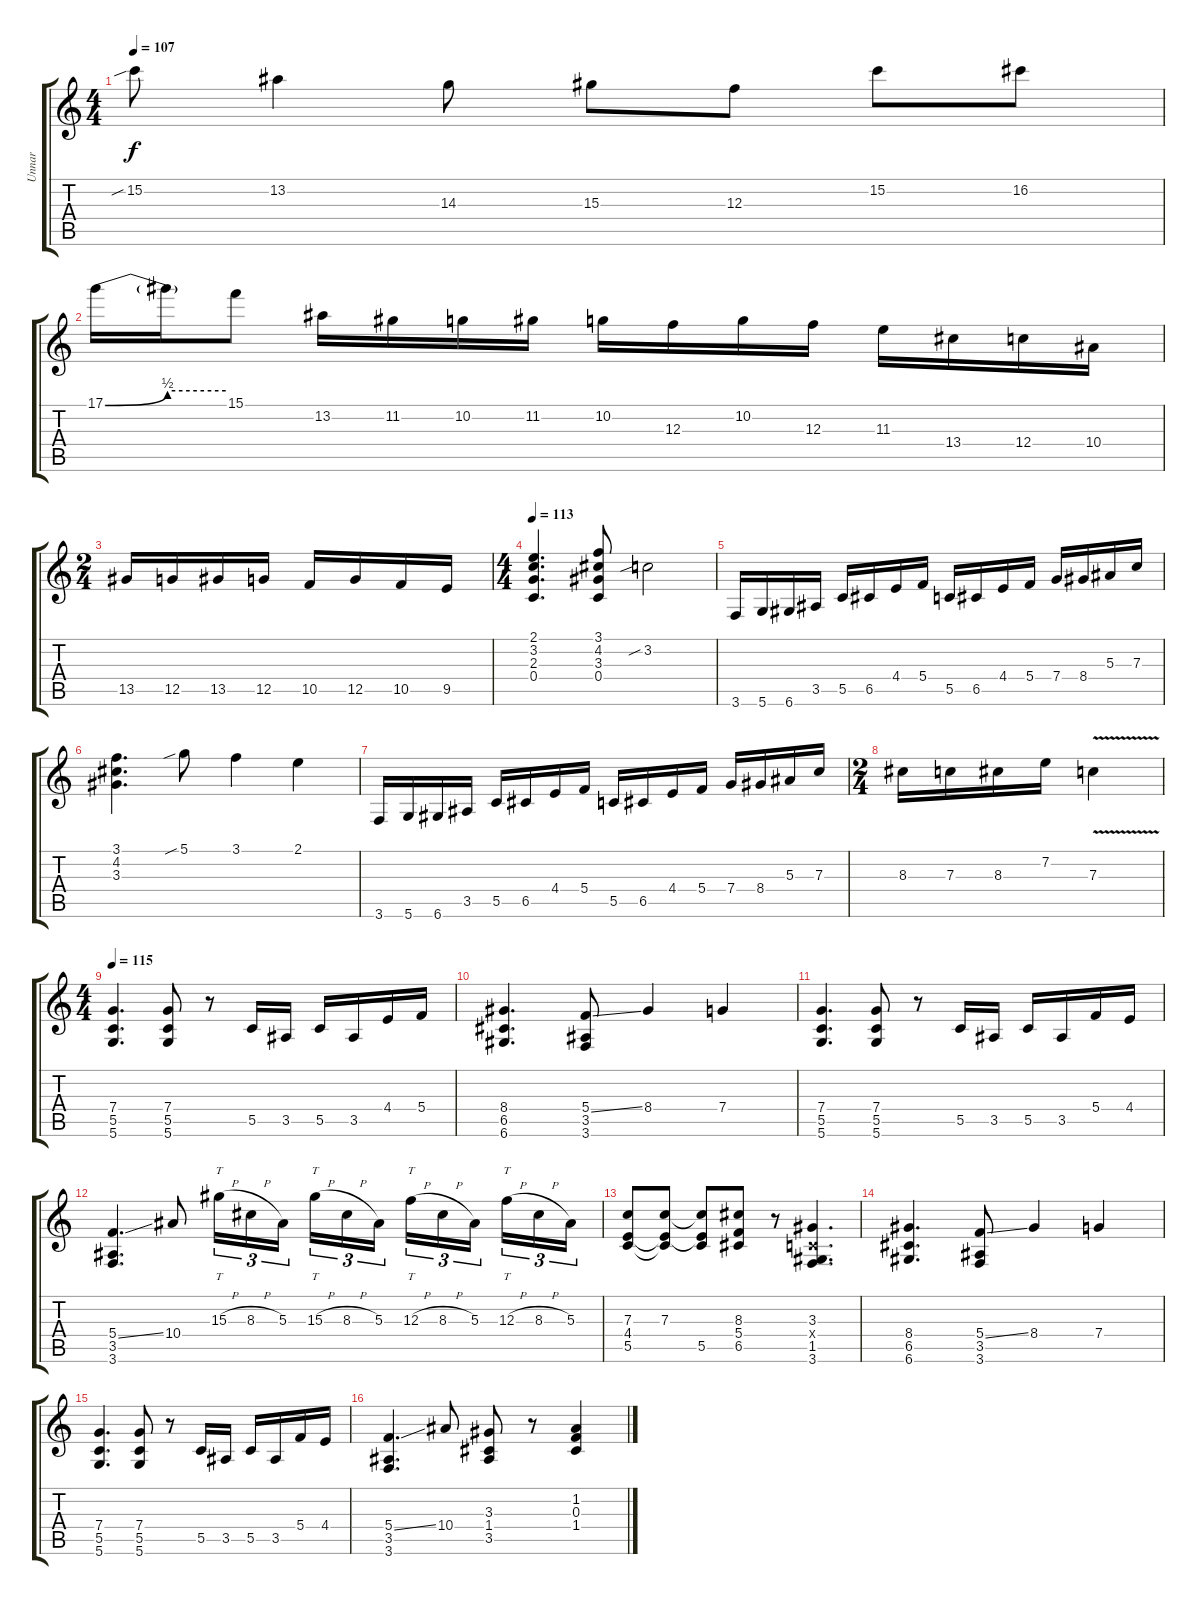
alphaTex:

\track ("Unnar" "Unnar") {instrument distortionguitar}
\staff {score tabs}
\tuning (D4 A3 F3 C3 G2 D2) {hide}
\ts (4 4)
\tempo 107
\clef g2
\ks c
15.2{sib}.8{dy f} 13.2.4 14.3.8 15.3.8 12.3.8 15.2.8 16.2.8 |
17.1{be (bend 0 0 60 2)}.16 17.1{be (hold 0 2 60 2) t}.16 15.1.8 13.2.16 11.2.16 10.2.16 11.2.16 10.2.16 12.3.16 10.2.16 12.3.16 11.3.16 13.4.16 12.4.16 10.4.16 |
\ts (2 4)
13.5.16 12.5.16 13.5.16 12.5.16 10.5.16 12.5.16 10.5.16 9.5.16 |
\ts (4 4)
\tempo 113
(2.1 3.2 2.3 0.4).4{d} (3.1 4.2 3.3 0.4).8 3.2{sib}.2 |
3.6.16 5.6.16 6.6.16 3.5.16 5.5.16 6.5.16 4.4.16 5.4.16 5.5.16 6.5.16 4.4.16 5.4.16 7.4.16 8.4.16 5.3.16 7.3.16 |
(3.1 4.2 3.3).4{d} 5.1{sib}.8 3.1.4 2.1.4 |
3.6.16 5.6.16 6.6.16 3.5.16 5.5.16 6.5.16 4.4.16 5.4.16 5.5.16 6.5.16 4.4.16 5.4.16 7.4.16 8.4.16 5.3.16 7.3.16 |
\ts (2 4)
8.3.16 7.3.16 8.3.16 7.2.16 7.3{v}.4 |
\ts (4 4)
\tempo 115
(7.4 5.5 5.6).4{d} (7.4 5.5 5.6).8 r.8 5.5.16 3.5.16 5.5.16 3.5.16 4.4.16 5.4.16 |
(8.4 6.5 6.6).4{d} (5.4{ss} 3.5 3.6).8 8.4.4 7.4.4 |
(7.4 5.5 5.6).4{d} (7.4 5.5 5.6).8 r.8 5.5.16 3.5.16 5.5.16 3.5.16 5.4.16 4.4.16 |
(5.4{ss} 3.5 3.6).4{d} 10.4.8 15.3{h}.16{tt tu (3 2)} 8.3{h}.16{tu (3 2)} 5.3.16{tu (3 2) beam splitsecondary} 15.3{h}.16{tt tu (3 2)} 8.3{h}.16{tu (3 2)} 5.3.16{tu (3 2)} 12.3{h}.16{tt tu (3 2)} 8.3{h}.16{tu (3 2)} 5.3.16{tu (3 2) beam splitsecondary} 12.3{h}.16{tt tu (3 2)} 8.3{h}.16{tu (3 2)} 5.3.16{tu (3 2)} |
(7.3 4.4 5.5).8 (7.3 4.4{t} 5.5{t}).8 (7.3{t} 4.4{t} 5.5).8 (8.3 5.4 6.5).8 r.8 (3.3 0.4{x} 1.5 3.6).4{d} |
(8.4 6.5 6.6).4{d} (5.4{ss} 3.5 3.6).8 8.4.4 7.4.4 |
(7.4 5.5 5.6).4{d} (7.4 5.5 5.6).8 r.8 5.5.16 3.5.16 5.5.16 3.5.16 5.4.16 4.4.16 |
(5.4{ss} 3.5 3.6).4{d} 10.4.8 (3.3 1.4 3.5).8 r.8 (1.2 0.3 1.4).4
